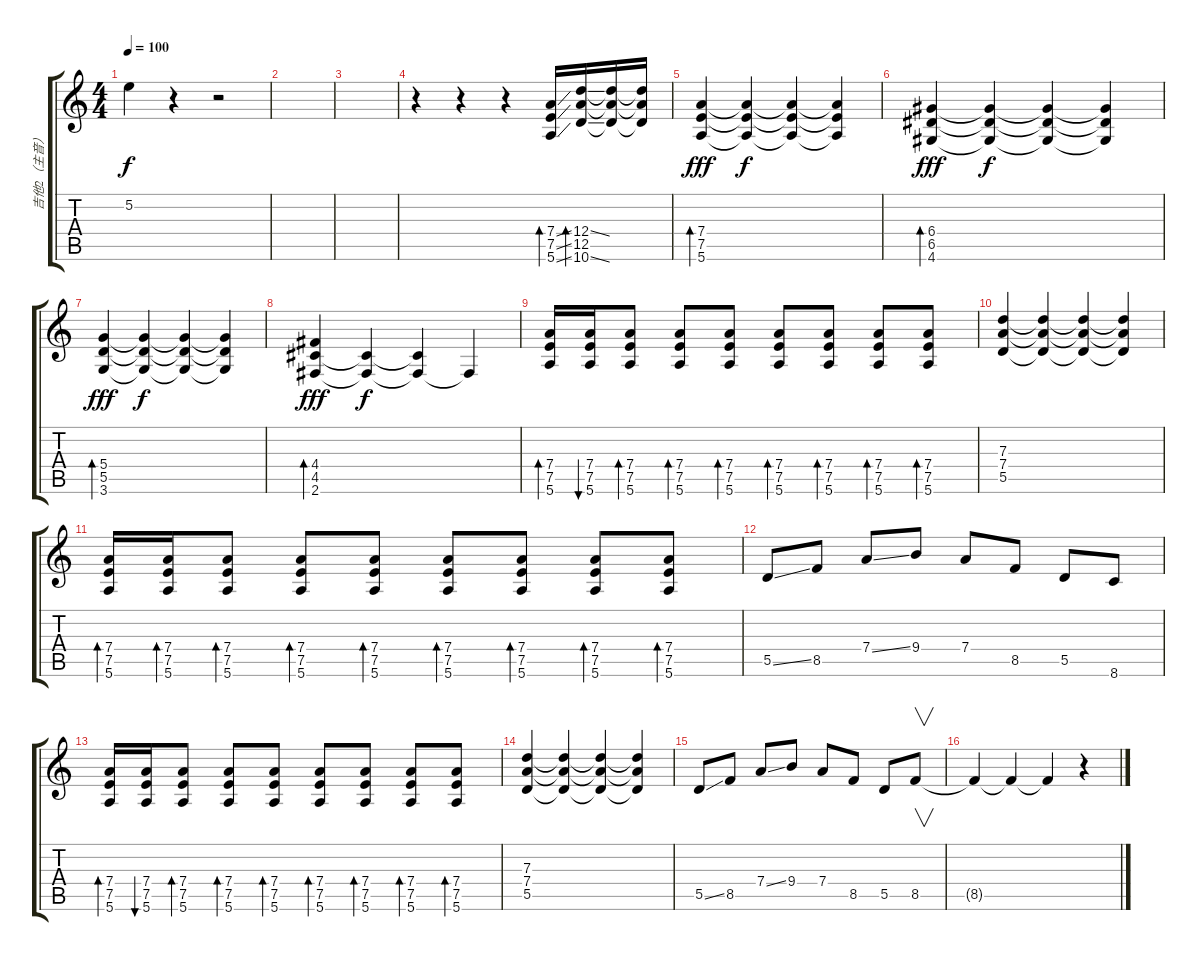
\track ("吉他2（主音）" "吉他2（主音）") {instrument distortionguitar}
\staff {score tabs}
\tuning (E4 B3 G3 D3 A2 E2) {hide}
\ts (4 4)
\tempo 100
\clef g2
\ks c
5.2{t}.4{dy f} r.4 r.2 |
|
|
r.4{instrument distortionguitar} r.4 r.4 (7.4{ss} 7.5{ss} 5.6{ss}).16{bd 30} (12.4{ss} 12.5 10.6{ss}).16{bd 480} (12.4{t} 12.5{t} 10.6{t}).16 (12.4{t} 12.5{t} 10.6{t}).16 |
(7.4 7.5 5.6).4{bd 60 dy fff} (7.4{t} 7.5{t} 5.6{t}).4{dy f} (7.4{t} 7.5{t} 5.6{t}).4 (7.4{t} 7.5{t} 5.6{t}).4 |
(6.4 6.5 4.6).4{bd 60 dy fff} (6.4{t} 6.5{t} 4.6{t}).4{dy f} (6.4{t} 6.5{t} 4.6{t}).4 (6.4{t} 6.5{t} 4.6{t}).4 |
(5.4 5.5 3.6).4{bd 60 dy fff} (5.4{t} 5.5{t} 3.6{t}).4{dy f} (5.4{t} 5.5{t} 3.6{t}).4 (5.4{t} 5.5{t} 3.6{t}).4 |
(4.4 4.5 2.6).4{bd 60 dy fff} (4.5{t} 2.6{t}).4{dy f} (4.5{t} 2.6{t}).4 2.6{t}.4{volume 16} |
(7.4 7.5 5.6).16{bd 30} (7.4 7.5 5.6).16{bu 30} (7.4 7.5 5.6).8{bd 30} (7.4 7.5 5.6).8{bd 30} (7.4 7.5 5.6).8{bd 30} (7.4 7.5 5.6).8{bd 30} (7.4 7.5 5.6).8{bd 30} (7.4 7.5 5.6).8{bd 30} (7.4 7.5 5.6).8{bd 30} |
(7.3 7.4 5.5).4 (7.3{t} 7.4{t} 5.5{t}).4 (7.3{t} 7.4{t} 5.5{t}).4 (7.3{t} 7.4{t} 5.5{t}).4 |
(7.4 7.5 5.6).16{bd 30} (7.4 7.5 5.6).16{bd 30} (7.4 7.5 5.6).8{bd 30} (7.4 7.5 5.6).8{bd 30} (7.4 7.5 5.6).8{bd 30} (7.4 7.5 5.6).8{bd 30} (7.4 7.5 5.6).8{bd 30} (7.4 7.5 5.6).8{bd 30} (7.4 7.5 5.6).8{bd 30} |
5.5{ss}.8 8.5.8 7.4{ss}.8 9.4.8 7.4.8 8.5.8 5.5.8 8.6.8 |
(7.4 7.5 5.6).16{bd 30} (7.4 7.5 5.6).16{bu 30} (7.4 7.5 5.6).8{bd 30} (7.4 7.5 5.6).8{bd 30} (7.4 7.5 5.6).8{bd 30} (7.4 7.5 5.6).8{bd 30} (7.4 7.5 5.6).8{bd 30} (7.4 7.5 5.6).8{bd 30} (7.4 7.5 5.6).8{bd 30} |
(7.3 7.4 5.5).4 (7.3{t} 7.4{t} 5.5{t}).4 (7.3{t} 7.4{t} 5.5{t}).4 (7.3{t} 7.4{t} 5.5{t}).4 |
5.5{ss}.8 8.5.8 7.4{ss}.8 9.4.8 7.4.8 8.5.8 5.5.8 8.5.8{v} |
8.5{t}.4 8.5{t}.4 8.5{t}.4 r.4
